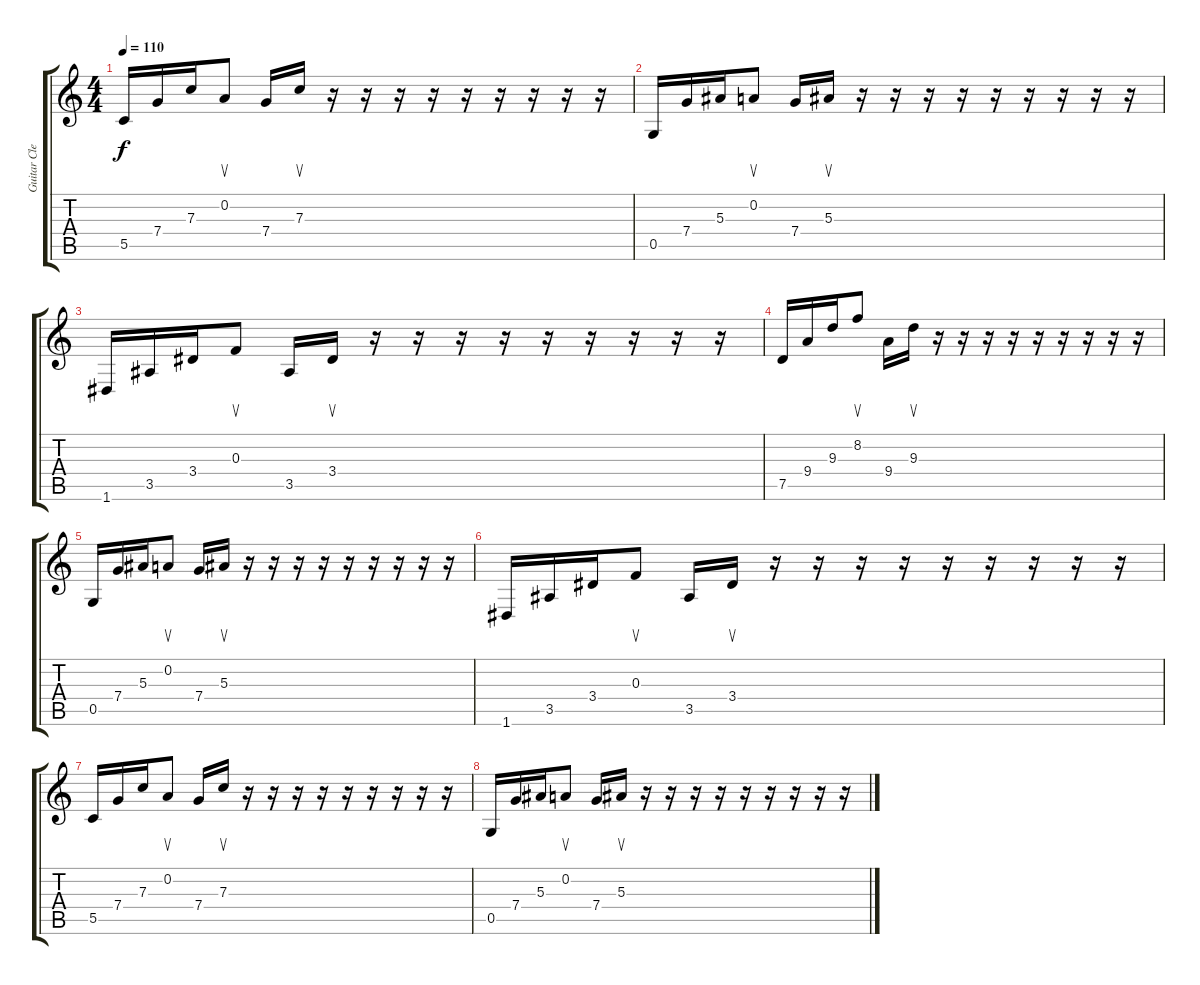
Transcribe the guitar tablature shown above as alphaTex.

\track ("Guitar Clean Arpeggios" "Guitar Cle") {instrument electricguitarclean}
\staff {score tabs}
\tuning (D4 A3 F3 C3 G2 D2) {hide}
\ts (4 4)
\tempo 110
\clef g2
\ks c
5.5.16{dy f} 7.4.16 7.3.16 0.2.8{su} 7.4.16 7.3.16{su} r.16 r.16 r.16 r.16 r.16 r.16 r.16 r.16 r.16 |
0.5.16 7.4.16 5.3.16 0.2.8{su} 7.4.16 5.3.16{su} r.16 r.16 r.16 r.16 r.16 r.16 r.16 r.16 r.16 |
1.6.16 3.5.16 3.4.16 0.3.8{su} 3.5.16 3.4.16{su} r.16 r.16 r.16 r.16 r.16 r.16 r.16 r.16 r.16 |
7.5.16 9.4.16 9.3.16 8.2.8{su} 9.4.16 9.3.16{su} r.16 r.16 r.16 r.16 r.16 r.16 r.16 r.16 r.16 |
0.5.16 7.4.16 5.3.16 0.2.8{su} 7.4.16 5.3.16{su} r.16 r.16 r.16 r.16 r.16 r.16 r.16 r.16 r.16 |
1.6.16 3.5.16 3.4.16 0.3.8{su} 3.5.16 3.4.16{su} r.16 r.16 r.16 r.16 r.16 r.16 r.16 r.16 r.16 |
5.5.16 7.4.16 7.3.16 0.2.8{su} 7.4.16 7.3.16{su} r.16 r.16 r.16 r.16 r.16 r.16 r.16 r.16 r.16 |
0.5.16 7.4.16 5.3.16 0.2.8{su} 7.4.16 5.3.16{su} r.16 r.16 r.16 r.16 r.16 r.16 r.16 r.16 r.16
